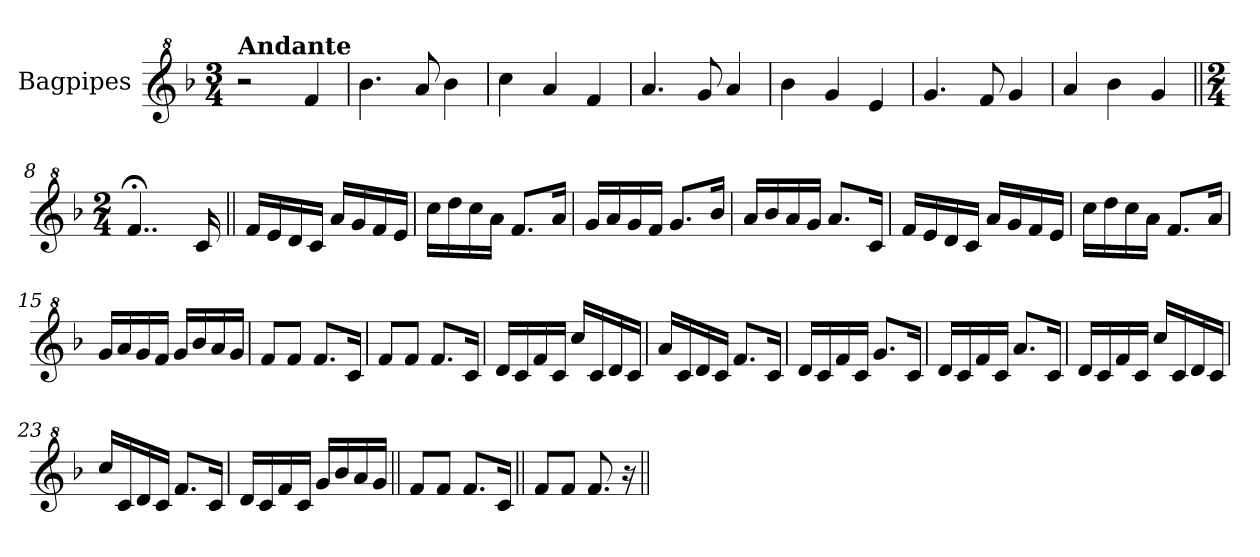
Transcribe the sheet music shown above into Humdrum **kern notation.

**kern
*part1
*staff1
*I"Bagpipes
*I'Bag
*clefG^2
*k[b-]
*F:
*M3/4
=1
!LO:TX:a:B:t=Andante
2r
4ff/
=2
4.bb-\
8aa/
4bb-\
=3
4ccc\
4aa/
4ff/
=4
4.aa/
8gg/
4aa/
=5
4bb-\
4gg/
4ee/
=6
4.gg/
8ff/
4gg/
=7
4aa/
4bb-\
4gg/
=8||
*M2/4
4..ff;</
16cc/
=9||
16ff/LL
16ee/
16dd/
16cc/JJ
16aa/LL
16gg/
16ff/
16ee/JJ
!!LO:LB:g=z
=10
16ccc\LL
16ddd\
16ccc\
16aa\JJ
8.ff/L
16aa/Jk
=11
16gg/LL
16aa/
16gg/
16ff/JJ
8.gg/L
16bb-/Jk
=12
16aa/LL
16bb-/
16aa/
16gg/JJ
8.aa/L
16cc/Jk
=13
16ff/LL
16ee/
16dd/
16cc/JJ
16aa/LL
16gg/
16ff/
16ee/JJ
=14
16ccc\LL
16ddd\
16ccc\
16aa\JJ
8.ff/L
16aa/Jk
=15
16gg/LL
16aa/
16gg/
16ff/JJ
16gg/LL
16bb-/
16aa/
16gg/JJ
=16
8ff/L
8ff/J
8.ff/L
16cc/Jk
!!LO:LB:g=z
=17
8ff/L
8ff/J
8.ff/L
16cc/Jk
=18
16dd/LL
16cc/
16ff/
16cc/JJ
16ccc/LL
16cc/
16dd/
16cc/JJ
=19
16aa/LL
16cc/
16dd/
16cc/JJ
8.ff/L
16cc/Jk
=20
16dd/LL
16cc/
16ff/
16cc/JJ
8.gg/L
16cc/Jk
=21
16dd/LL
16cc/
16ff/
16cc/JJ
8.aa/L
16cc/Jk
=22
16dd/LL
16cc/
16ff/
16cc/JJ
16ccc/LL
16cc/
16dd/
16cc/JJ
=23
16ccc/LL
16cc/
16dd/
16cc/JJ
8.ff/L
16cc/Jk
!!LO:LB:g=z
=24
16dd/LL
16cc/
16ff/
16cc/JJ
16gg/LL
16bb-/
16aa/
16gg/JJ
=25||
8ff/L
8ff/J
8.ff/L
16cc/Jk
=26||
8ff/L
8ff/J
8.ff/
16r
=||
*-
